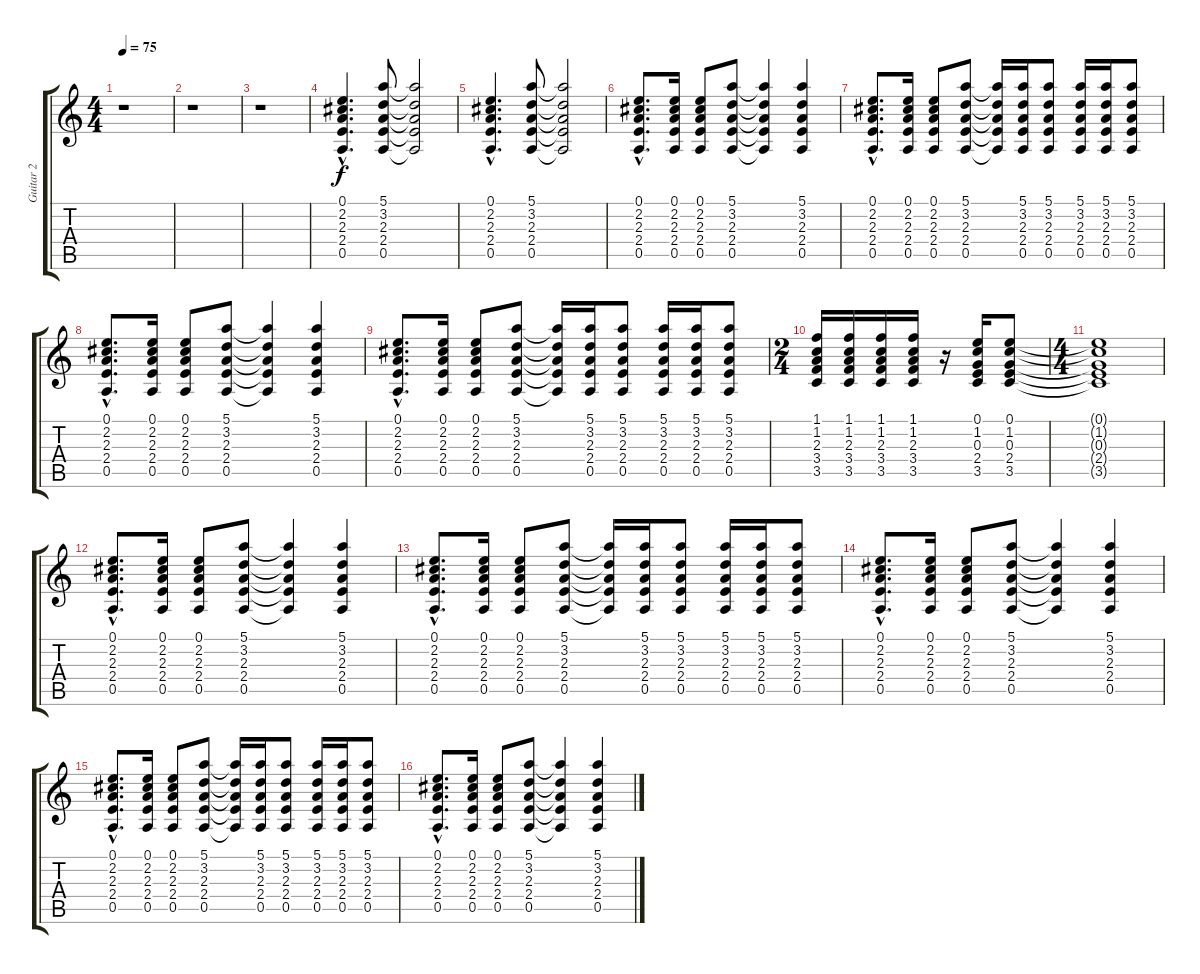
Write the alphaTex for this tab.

\track ("Guitar 2" "Guitar 2") {instrument overdrivenguitar}
\staff {score tabs}
\tuning (E4 B3 G3 D3 A2 E2) {hide}
\ts (4 4)
\tempo 75
\clef g2
\ks c
r.1{dy f instrument overdrivenguitar} |
r.1 |
r.1 |
(0.1{hac} 2.2{hac} 2.3{hac} 2.4{hac} 0.5{hac}).4{d} (5.1 3.2 2.3 2.4 0.5).8 (5.1{t} 3.2{t} 2.3{t} 2.4{t} 0.5{t}).2 |
(0.1{hac} 2.2{hac} 2.3{hac} 2.4{hac} 0.5{hac}).4{d} (5.1 3.2 2.3 2.4 0.5).8 (5.1{t} 3.2{t} 2.3{t} 2.4{t} 0.5{t}).2 |
(0.1{hac} 2.2{hac} 2.3{hac} 2.4{hac} 0.5{hac}).8{d} (0.1 2.2 2.3 2.4 0.5).16 (0.1 2.2 2.3 2.4 0.5).8 (5.1 3.2 2.3 2.4 0.5).8 (5.1{t} 3.2{t} 2.3{t} 2.4{t} 0.5{t}).4 (5.1 3.2 2.3 2.4 0.5).4 |
(0.1{hac} 2.2{hac} 2.3{hac} 2.4{hac} 0.5{hac}).8{d} (0.1 2.2 2.3 2.4 0.5).16 (0.1 2.2 2.3 2.4 0.5).8 (5.1 3.2 2.3 2.4 0.5).8 (5.1{t} 3.2{t} 2.3{t} 2.4{t} 0.5{t}).16 (5.1 3.2 2.3 2.4 0.5).16 (5.1 3.2 2.3 2.4 0.5).8 (5.1 3.2 2.3 2.4 0.5).16 (5.1 3.2 2.3 2.4 0.5).16 (5.1 3.2 2.3 2.4 0.5).8 |
(0.1{hac} 2.2{hac} 2.3{hac} 2.4{hac} 0.5{hac}).8{d} (0.1 2.2 2.3 2.4 0.5).16 (0.1 2.2 2.3 2.4 0.5).8 (5.1 3.2 2.3 2.4 0.5).8 (5.1{t} 3.2{t} 2.3{t} 2.4{t} 0.5{t}).4 (5.1 3.2 2.3 2.4 0.5).4 |
(0.1{hac} 2.2{hac} 2.3{hac} 2.4{hac} 0.5{hac}).8{d} (0.1 2.2 2.3 2.4 0.5).16 (0.1 2.2 2.3 2.4 0.5).8 (5.1 3.2 2.3 2.4 0.5).8 (5.1{t} 3.2{t} 2.3{t} 2.4{t} 0.5{t}).16 (5.1 3.2 2.3 2.4 0.5).16 (5.1 3.2 2.3 2.4 0.5).8 (5.1 3.2 2.3 2.4 0.5).16 (5.1 3.2 2.3 2.4 0.5).16 (5.1 3.2 2.3 2.4 0.5).8 |
\ts (2 4)
(1.1 1.2 2.3 3.4 3.5).16 (1.1 1.2 2.3 3.4 3.5).16 (1.1 1.2 2.3 3.4 3.5).16 (1.1 1.2 2.3 3.4 3.5).16 r.16 (0.1 1.2 0.3 2.4 3.5).16 (0.1 1.2 0.3 2.4 3.5).8 |
\ts (4 4)
(0.1{t} 1.2{t} 0.3{t} 2.4{t} 3.5{t}).1 |
(0.1{hac} 2.2{hac} 2.3{hac} 2.4{hac} 0.5{hac}).8{d} (0.1 2.2 2.3 2.4 0.5).16 (0.1 2.2 2.3 2.4 0.5).8 (5.1 3.2 2.3 2.4 0.5).8 (5.1{t} 3.2{t} 2.3{t} 2.4{t} 0.5{t}).4 (5.1 3.2 2.3 2.4 0.5).4 |
(0.1{hac} 2.2{hac} 2.3{hac} 2.4{hac} 0.5{hac}).8{d} (0.1 2.2 2.3 2.4 0.5).16 (0.1 2.2 2.3 2.4 0.5).8 (5.1 3.2 2.3 2.4 0.5).8 (5.1{t} 3.2{t} 2.3{t} 2.4{t} 0.5{t}).16 (5.1 3.2 2.3 2.4 0.5).16 (5.1 3.2 2.3 2.4 0.5).8 (5.1 3.2 2.3 2.4 0.5).16 (5.1 3.2 2.3 2.4 0.5).16 (5.1 3.2 2.3 2.4 0.5).8 |
(0.1{hac} 2.2{hac} 2.3{hac} 2.4{hac} 0.5{hac}).8{d} (0.1 2.2 2.3 2.4 0.5).16 (0.1 2.2 2.3 2.4 0.5).8 (5.1 3.2 2.3 2.4 0.5).8 (5.1{t} 3.2{t} 2.3{t} 2.4{t} 0.5{t}).4 (5.1 3.2 2.3 2.4 0.5).4 |
(0.1{hac} 2.2{hac} 2.3{hac} 2.4{hac} 0.5{hac}).8{d} (0.1 2.2 2.3 2.4 0.5).16 (0.1 2.2 2.3 2.4 0.5).8 (5.1 3.2 2.3 2.4 0.5).8 (5.1{t} 3.2{t} 2.3{t} 2.4{t} 0.5{t}).16 (5.1 3.2 2.3 2.4 0.5).16 (5.1 3.2 2.3 2.4 0.5).8 (5.1 3.2 2.3 2.4 0.5).16 (5.1 3.2 2.3 2.4 0.5).16 (5.1 3.2 2.3 2.4 0.5).8 |
(0.1{hac} 2.2{hac} 2.3{hac} 2.4{hac} 0.5{hac}).8{d} (0.1 2.2 2.3 2.4 0.5).16 (0.1 2.2 2.3 2.4 0.5).8 (5.1 3.2 2.3 2.4 0.5).8 (5.1{t} 3.2{t} 2.3{t} 2.4{t} 0.5{t}).4 (5.1 3.2 2.3 2.4 0.5).4
